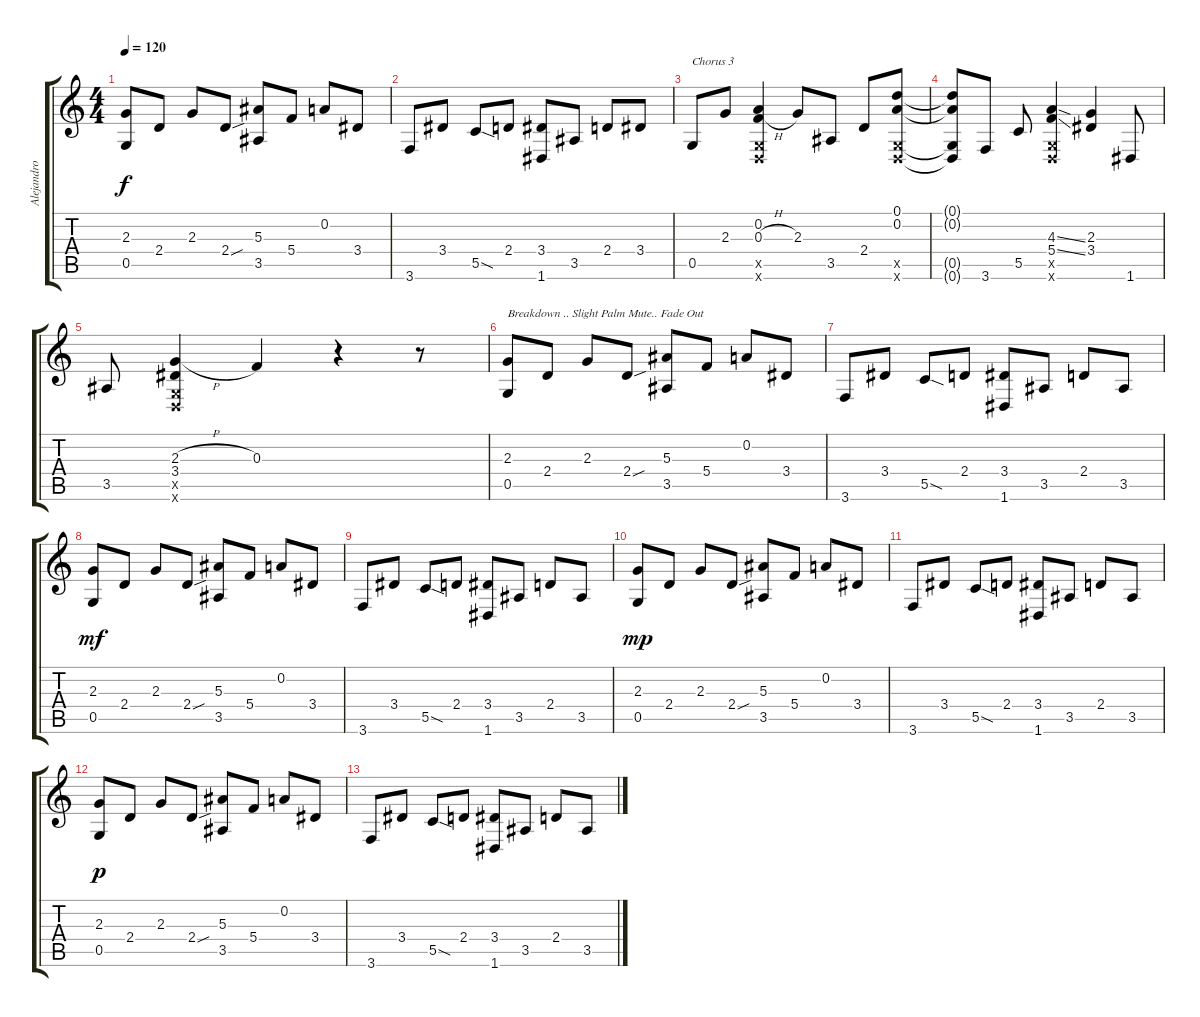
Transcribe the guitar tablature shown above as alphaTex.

\track ("Alejandro Manzano" "Alejandro ") {instrument acousticguitarsteel}
\staff {score tabs}
\tuning (D4 A3 F3 C3 G2 D2) {hide}
\ts (4 4)
\tempo 120
\clef g2
\ks c
(2.3 0.5).8{dy f} 2.4.8 2.3.8 2.4{sou}.8 (5.3 3.5).8 5.4.8 0.2.8 3.4.8 |
3.6.8 3.4.8 5.5{sod}.8 2.4.8 (3.4 1.6).8 3.5.8 2.4.8 3.4.8 |
0.5.8{txt "Chorus 3"} 2.3.8 (0.2 0.3{h} 0.5{x} 0.6{x}).4 2.3.8 3.5.8 2.4.8 (0.1 0.2 0.5{x} 0.6{x}).8 |
(0.1{t} 0.2{t} 0.5{t} 0.6{t}).8 3.6.8 5.5.8 (4.3{ss} 5.4{ss} 0.5{x} 0.6{x}).4 (2.3 3.4).4 1.6.8 |
3.5.8 (2.3{h} 3.4 0.5{x} 0.6{x}).4 0.3.4 r.4 r.8 |
(2.3 0.5).8{txt "Breakdown .. Slight Palm Mute.. Fade Out"} 2.4.8 2.3.8 2.4{sou}.8 (5.3 3.5).8 5.4.8 0.2.8 3.4.8 |
3.6.8 3.4.8 5.5{sod}.8 2.4.8 (3.4 1.6).8 3.5.8 2.4.8 3.5.8 |
(2.3 0.5).8{dy mf} 2.4.8 2.3.8 2.4{sou}.8 (5.3 3.5).8 5.4.8 0.2.8 3.4.8 |
3.6.8 3.4.8 5.5{sod}.8 2.4.8 (3.4 1.6).8 3.5.8 2.4.8 3.5.8 |
(2.3 0.5).8{dy mp} 2.4.8 2.3.8 2.4{sou}.8 (5.3 3.5).8 5.4.8 0.2.8 3.4.8 |
3.6.8 3.4.8 5.5{sod}.8 2.4.8 (3.4 1.6).8 3.5.8 2.4.8 3.5.8 |
(2.3 0.5).8{dy p} 2.4.8 2.3.8 2.4{sou}.8 (5.3 3.5).8 5.4.8 0.2.8 3.4.8 |
3.6.8 3.4.8 5.5{sod}.8 2.4.8 (3.4 1.6).8 3.5.8 2.4.8 3.5.8
